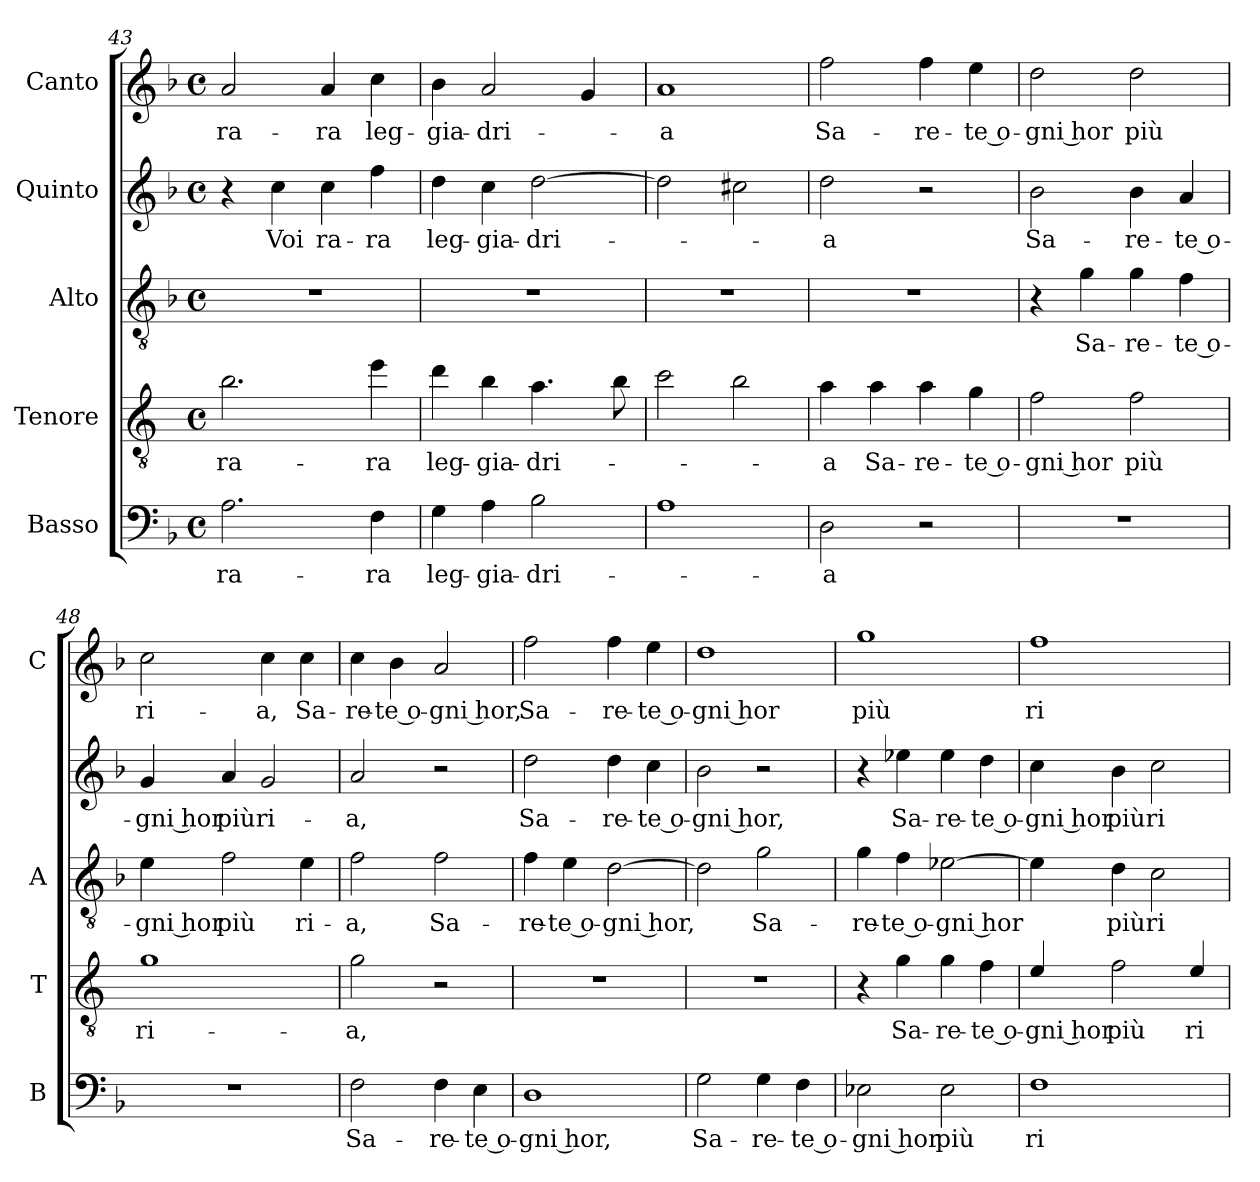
**kern	**text	**kern	**text	**kern	**text	**kern	**text	**kern	**text
*part5	*part5	*part4	*part4	*part3	*part3	*part2	*part2	*part1	*part1
*staff5	*staff5	*staff4	*staff4	*staff3	*staff3	*staff2	*staff2	*staff1	*staff1
*I"Basso	*	*I"Tenore	*	*I"Alto	*	*I"Quinto	*	*I"Canto	*
*I'B	*	*I'T	*	*I'A	*	*	*	*I'C	*
*clefF4	*	*clefGv2	*	*clefGv2	*	*clefG2	*	*clefG2	*
*	*	*ITrd4c7	*	*	*	*	*	*	*
*k[b-]	*	*k[b-]	*	*k[b-]	*	*k[b-]	*	*k[b-]	*
*F:	*	*F:	*	*F:	*	*F:	*	*F:	*
*M4/4	*	*M4/4	*	*M4/4	*	*M4/4	*	*M4/4	*
*met(c)	*	*met(c)	*	*met(c)	*	*met(c)	*	*met(c)	*
=43	=43	=43	=43	=43	=43	=43	=43	=43	=43
!	!LO:LY:b	!	!LO:LY:b	!	!	!	!	!	!LO:LY:b
2.A\	ra-	2.e\	ra-	1r	.	4r	.	2a/	ra-
!	!	!	!	!	!	!	!LO:LY:b	!	!
.	.	.	.	.	.	4cc\	Voi	.	.
!	!	!	!	!	!	!	!LO:LY:b	!	!LO:LY:b
.	.	.	.	.	.	4cc\	ra-	4a/	-ra
!	!LO:LY:b	!	!LO:LY:b	!	!	!	!LO:LY:b	!	!LO:LY:b
4F\	-ra	4a\	-ra	.	.	4ff\	-ra	4cc\	leg-
=44	=44	=44	=44	=44	=44	=44	=44	=44	=44
!	!LO:LY:b	!	!LO:LY:b	!	!	!	!LO:LY:b	!	!LO:LY:b
4G\	leg-	4g\	leg-	1r	.	4dd\	leg-	4b-\	-gia-
!	!LO:LY:b	!	!LO:LY:b	!	!	!	!LO:LY:b	!	!LO:LY:b
4A\	-gia-	4e\	-gia-	.	.	4cc\	-gia-	2a/	-dri-
!	!LO:LY:b	!	!LO:LY:b	!	!	!	!LO:LY:b	!	!
2B-\	-dri-	4.d\	-dri-	.	.	[2dd\	-dri-	.	.
.	.	.	.	.	.	.	.	4g/	.
.	.	8e\	.	.	.	.	.	.	.
=45	=45	=45	=45	=45	=45	=45	=45	=45	=45
!	!	!	!	!	!	!	!	!	!LO:LY:b
1A	.	2f\	.	1r	.	2dd\]	.	1a	-a
.	.	2e\	.	.	.	2cc#X\	.	.	.
!!LO:LB:g=z
=46	=46	=46	=46	=46	=46	=46	=46	=46	=46
!	!LO:LY:b	!	!LO:LY:b	!	!	!	!LO:LY:b	!	!LO:LY:b
2D\	-a	4d\	-a	1r	.	2dd\	-a	2ff\	Sa-
!	!	!	!LO:LY:b	!	!	!	!	!	!
.	.	4d\	Sa-	.	.	.	.	.	.
!	!	!	!LO:LY:b	!	!	!	!	!	!LO:LY:b
2r	.	4d\	-re-	.	.	2r	.	4ff\	-re-
!	!	!	!LO:LY:b	!	!	!	!	!	!LO:LY:b
.	.	4c\	-te o-	.	.	.	.	4ee\	-te o-
=47	=47	=47	=47	=47	=47	=47	=47	=47	=47
!	!	!	!LO:LY:b	!	!	!	!LO:LY:b	!	!LO:LY:b
1r	.	2B-\	-gni hor	4r	.	2b-\	Sa-	2dd\	-gni hor
!	!	!	!	!	!LO:LY:b	!	!	!	!
.	.	.	.	4g\	Sa-	.	.	.	.
!	!	!	!LO:LY:b	!	!LO:LY:b	!	!LO:LY:b	!	!LO:LY:b
.	.	2B-\	più	4g\	-re-	4b-\	-re-	2dd\	più
!	!	!	!	!	!LO:LY:b	!	!LO:LY:b	!	!
.	.	.	.	4f\	-te o-	4a/	-te o-	.	.
=48	=48	=48	=48	=48	=48	=48	=48	=48	=48
!	!	!	!LO:LY:b	!	!LO:LY:b	!	!LO:LY:b	!	!LO:LY:b
1r	.	1c	ri-	4e\	-gni hor	4g/	-gni hor	2cc\	ri-
!	!	!	!	!	!LO:LY:b	!	!LO:LY:b	!	!
.	.	.	.	2f\	più	4a/	più	.	.
!	!	!	!	!	!	!	!LO:LY:b	!	!LO:LY:b
.	.	.	.	.	.	2g/	ri-	4cc\	-a,
!	!	!	!	!	!LO:LY:b	!	!	!	!LO:LY:b
.	.	.	.	4e\	ri-	.	.	4cc\	Sa-
=49	=49	=49	=49	=49	=49	=49	=49	=49	=49
!	!LO:LY:b	!	!LO:LY:b	!	!LO:LY:b	!	!LO:LY:b	!	!LO:LY:b
2F\	Sa-	2c\	-a,	2f\	-a,	2a/	-a,	4cc\	-re-
!	!	!	!	!	!	!	!	!	!LO:LY:b
.	.	.	.	.	.	.	.	4b-\	-te o-
!	!LO:LY:b	!	!	!	!LO:LY:b	!	!	!	!LO:LY:b
4F\	-re-	2r	.	2f\	Sa-	2r	.	2a/	-gni hor,
!	!LO:LY:b	!	!	!	!	!	!	!	!
4E\	-te o-	.	.	.	.	.	.	.	.
=50	=50	=50	=50	=50	=50	=50	=50	=50	=50
!	!LO:LY:b	!	!	!	!LO:LY:b	!	!LO:LY:b	!	!LO:LY:b
1D	-gni hor,	1r	.	4f\	-re-	2dd\	Sa-	2ff\	Sa-
!	!	!	!	!	!LO:LY:b	!	!	!	!
.	.	.	.	4e\	-te o-	.	.	.	.
!	!	!	!	!	!LO:LY:b	!	!LO:LY:b	!	!LO:LY:b
.	.	.	.	[2d\	-gni hor,	4dd\	-re-	4ff\	-re-
!	!	!	!	!	!	!	!LO:LY:b	!	!LO:LY:b
.	.	.	.	.	.	4cc\	-te o-	4ee\	-te o-
=51	=51	=51	=51	=51	=51	=51	=51	=51	=51
!	!LO:LY:b	!	!	!	!	!	!LO:LY:b	!	!LO:LY:b
2G\	Sa-	1r	.	2d\]	.	2b-\	-gni hor,	1dd	-gni hor
!	!LO:LY:b	!	!	!	!LO:LY:b	!	!	!	!
4G\	-re-	.	.	2g\	Sa-	2r	.	.	.
!	!LO:LY:b	!	!	!	!	!	!	!	!
4F\	-te o-	.	.	.	.	.	.	.	.
=52	=52	=52	=52	=52	=52	=52	=52	=52	=52
!	!LO:LY:b	!	!	!	!LO:LY:b	!	!	!	!LO:LY:b
2E-X\	-gni hor	4r	.	4g\	-re-	4r	.	1gg	più
!	!	!	!LO:LY:b	!	!LO:LY:b	!	!LO:LY:b	!	!
.	.	4c\	Sa-	4f\	-te o-	4ee-X\	Sa-	.	.
!	!LO:LY:b	!	!LO:LY:b	!	!LO:LY:b	!	!LO:LY:b	!	!
2E-\	più	4c\	-re-	[2e-X\	-gni hor	4ee-\	-re-	.	.
!	!	!	!LO:LY:b	!	!	!	!LO:LY:b	!	!
.	.	4B-\	-te o-	.	.	4dd\	-te o-	.	.
!!LO:PB:g=z
=53	=53	=53	=53	=53	=53	=53	=53	=53	=53
!	!LO:LY:b	!	!LO:LY:b	!	!	!	!LO:LY:b	!	!LO:LY:b
1F	ri-	4A/	-gni hor	4e-\]	.	4cc\	-gni hor	1ff	ri-
!	!	!	!LO:LY:b	!	!LO:LY:b	!	!LO:LY:b	!	!
.	.	2B-\	più	4d\	più	4b-\	più	.	.
!	!	!	!	!	!LO:LY:b	!	!LO:LY:b	!	!
.	.	.	.	2c\	ri-	2cc\	ri-	.	.
!	!	!	!LO:LY:b	!	!	!	!	!	!
.	.	4A/	ri-	.	.	.	.	.	.
=	=	=	=	=	=	=	=	=	=
*-	*-	*-	*-	*-	*-	*-	*-	*-	*-
